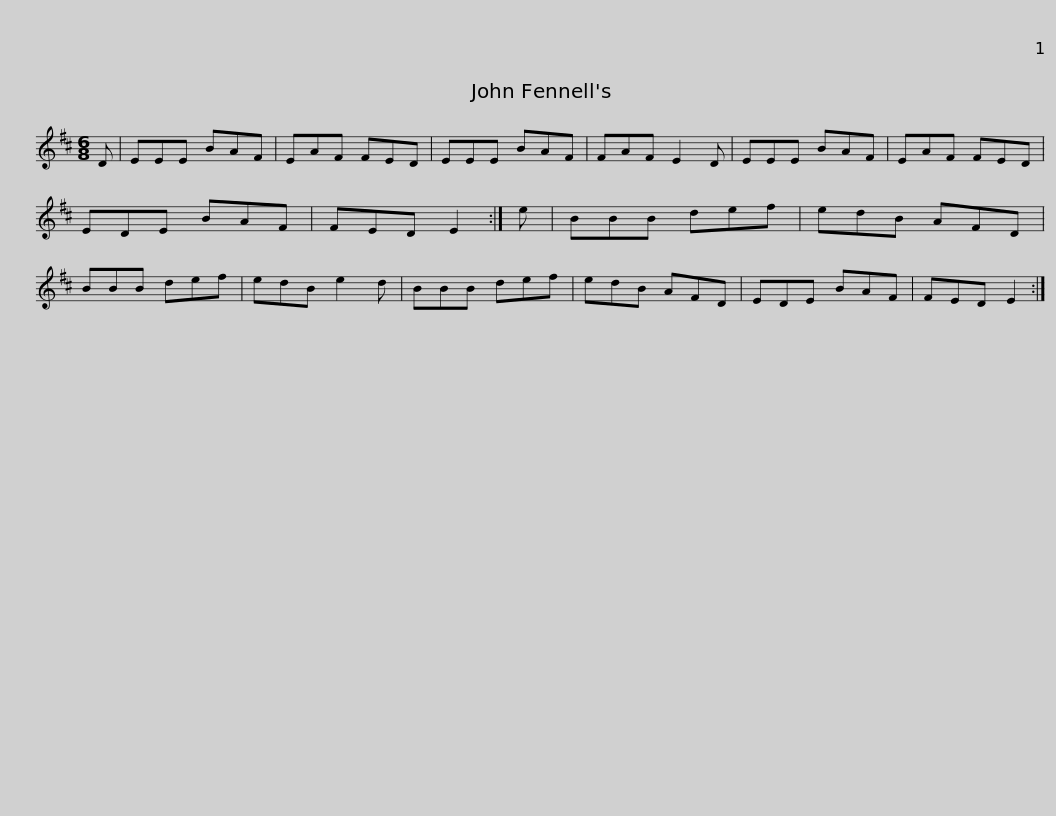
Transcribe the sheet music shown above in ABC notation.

X:1
L:1/8
M:6/8
I:linebreak $
K:D
V:1 treble
V:1
 D | EEE BAF | EAF FED | EEE BAF | FAF E2 D | %5
 EEE BAF | EAF FED | EDE BAF |$ FED E2 :| e | %10
 BBB def | edB AFD | BBB def | edB e2 d | BBB def | %15
 edB AFD |$ EDE BAF | FED E2 :| %18
